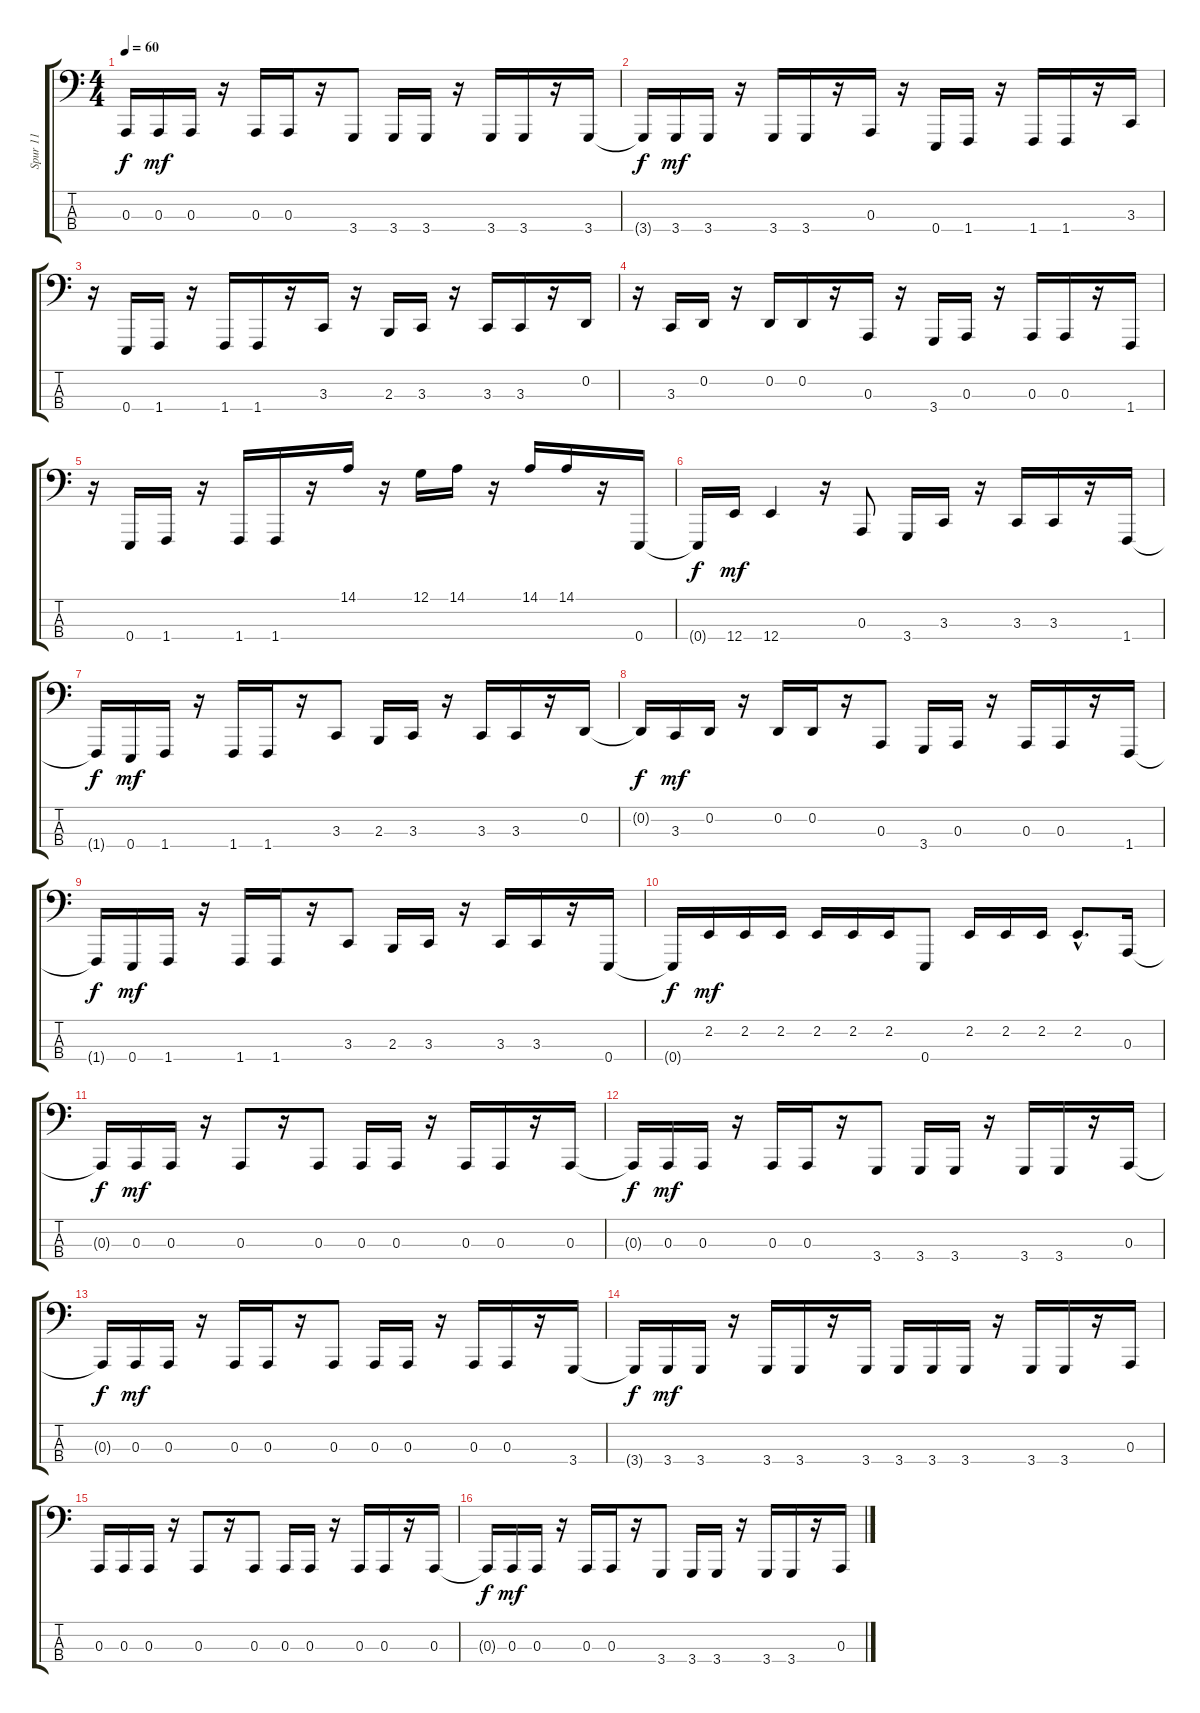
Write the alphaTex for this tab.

\track ("Spur 11" "Spur 11") {instrument acousticgrandpiano}
\staff {score tabs}
\tuning (G2 D2 A1 E1) {hide}
\ts (4 4)
\tempo 60
\clef f4
\ks c
0.3{t}.16{dy f} 0.3.16{dy mf} 0.3.16 r.16 0.3.16 0.3.16 r.16 3.4.8 3.4.16 3.4.16 r.16 3.4.16 3.4.16 r.16 3.4.16 |
3.4{t}.16{dy f} 3.4.16{dy mf} 3.4.16 r.16 3.4.16 3.4.16 r.16 0.3.16 r.16 0.4.16 1.4.16 r.16 1.4.16 1.4.16 r.16 3.3.16 |
r.16 0.4.16 1.4.16 r.16 1.4.16 1.4.16 r.16 3.3.16 r.16 2.3.16 3.3.16 r.16 3.3.16 3.3.16 r.16 0.2.16 |
r.16 3.3.16 0.2.16 r.16 0.2.16 0.2.16 r.16 0.3.16 r.16 3.4.16 0.3.16 r.16 0.3.16 0.3.16 r.16 1.4.16 |
r.16 0.4.16 1.4.16 r.16 1.4.16 1.4.16 r.16 14.1.16 r.16 12.1.16 14.1.16 r.16 14.1.16 14.1.16 r.16 0.4.16 |
0.4{t}.16{dy f} 12.4.16{dy mf} 12.4.4 r.16 0.3.8 3.4.16 3.3.16 r.16 3.3.16 3.3.16 r.16 1.4.16 |
1.4{t}.16{dy f} 0.4.16{dy mf} 1.4.16 r.16 1.4.16 1.4.16 r.16 3.3.8 2.3.16 3.3.16 r.16 3.3.16 3.3.16 r.16 0.2.16 |
0.2{t}.16{dy f} 3.3.16{dy mf} 0.2.16 r.16 0.2.16 0.2.16 r.16 0.3.8 3.4.16 0.3.16 r.16 0.3.16 0.3.16 r.16 1.4.16 |
1.4{t}.16{dy f} 0.4.16{dy mf} 1.4.16 r.16 1.4.16 1.4.16 r.16 3.3.8 2.3.16 3.3.16 r.16 3.3.16 3.3.16 r.16 0.4.16 |
0.4{t}.16{dy f} 2.2.16{dy mf} 2.2.16 2.2.16 2.2.16 2.2.16 2.2.16 0.4.8 2.2.16 2.2.16 2.2.16 2.2{hac}.8{d} 0.3.16 |
0.3{t}.16{dy f} 0.3.16{dy mf} 0.3.16 r.16 0.3.8 r.16 0.3.8 0.3.16 0.3.16 r.16 0.3.16 0.3.16 r.16 0.3.16 |
0.3{t}.16{dy f} 0.3.16{dy mf} 0.3.16 r.16 0.3.16 0.3.16 r.16 3.4.8 3.4.16 3.4.16 r.16 3.4.16 3.4.16 r.16 0.3.16 |
0.3{t}.16{dy f} 0.3.16{dy mf} 0.3.16 r.16 0.3.16 0.3.16 r.16 0.3.8 0.3.16 0.3.16 r.16 0.3.16 0.3.16 r.16 3.4.16 |
3.4{t}.16{dy f} 3.4.16{dy mf} 3.4.16 r.16 3.4.16 3.4.16 r.16 3.4.16 3.4.16 3.4.16 3.4.16 r.16 3.4.16 3.4.16 r.16 0.3.16 |
0.3.16 0.3.16 0.3.16 r.16 0.3.8 r.16 0.3.8 0.3.16 0.3.16 r.16 0.3.16 0.3.16 r.16 0.3.16 |
0.3{t}.16{dy f} 0.3.16{dy mf} 0.3.16 r.16 0.3.16 0.3.16 r.16 3.4.8 3.4.16 3.4.16 r.16 3.4.16 3.4.16 r.16 0.3.16
